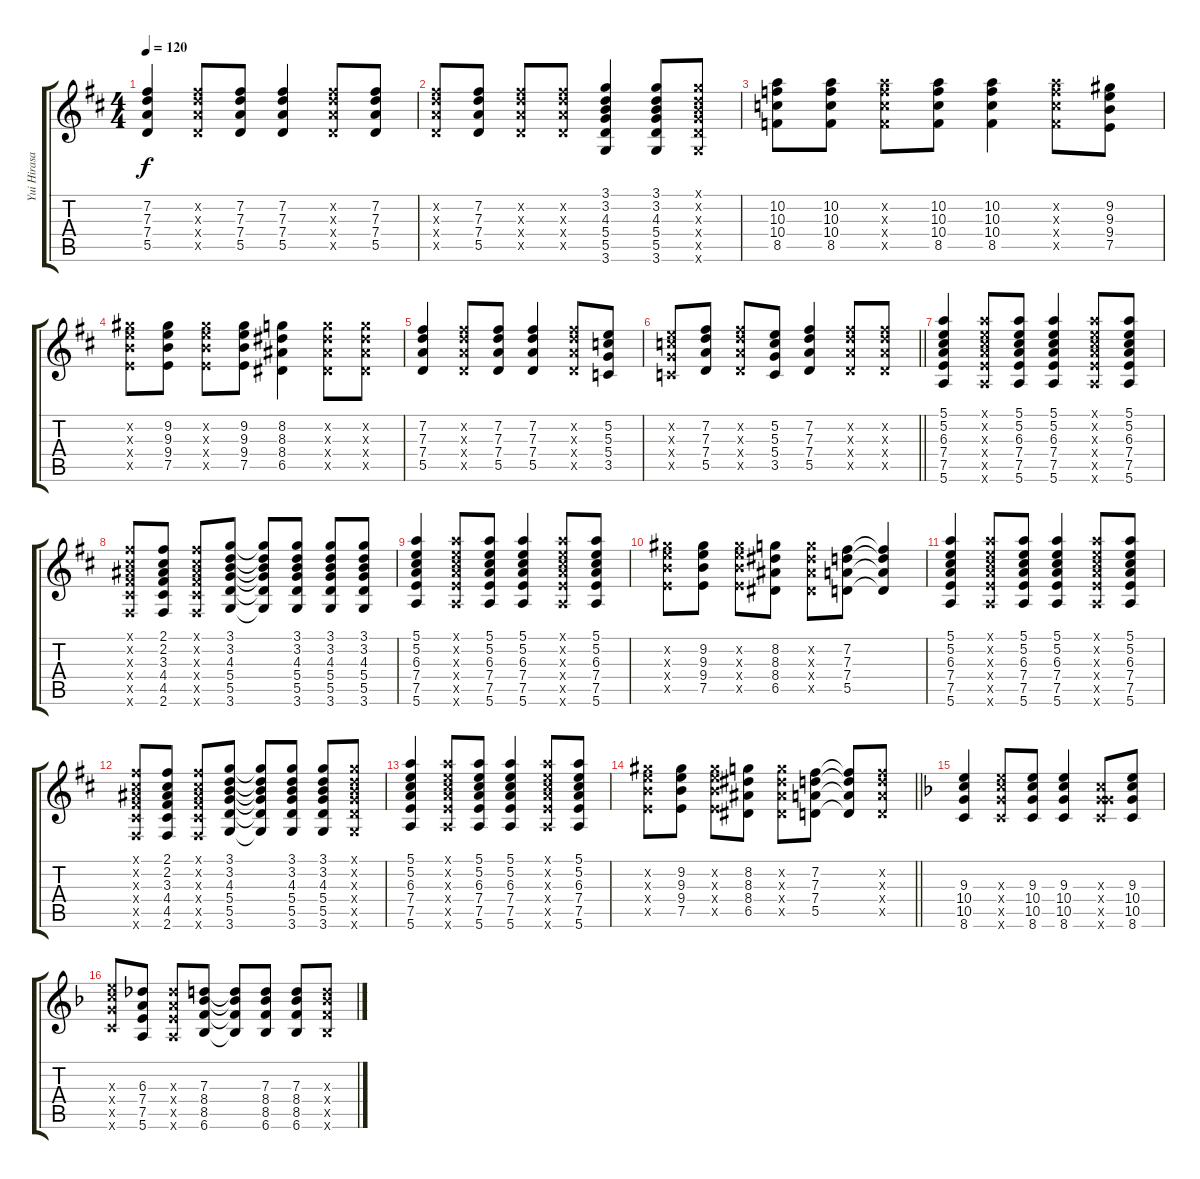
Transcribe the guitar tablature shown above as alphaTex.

\track ("Yui Hirasawa" "Yui Hirasa") {instrument distortionguitar}
\staff {score tabs}
\tuning (E4 B3 G3 D3 A2 E2) {hide}
\ts (4 4)
\tempo 120
\clef g2
\ks d
(7.2 7.3 7.4 5.5).4{dy f} (7.2{x} 7.3{x} 7.4{x} 5.5{x}).8 (7.2 7.3 7.4 5.5).8 (7.2 7.3 7.4 5.5).4 (7.2{x} 7.3{x} 7.4{x} 5.5{x}).8 (7.2 7.3 7.4 5.5).8 |
(7.2{x} 7.3{x} 7.4{x} 5.5{x}).8 (7.2 7.3 7.4 5.5).8 (7.2{x} 7.3{x} 7.4{x} 5.5{x}).8 (7.2{x} 7.3{x} 7.4{x} 5.5{x}).8 (3.1 3.2 4.3 5.4 5.5 3.6).4 (3.1 3.2 4.3 5.4 5.5 3.6).8 (3.1{x} 3.2{x} 4.3{x} 5.4{x} 5.5{x} 3.6{x}).8 |
(10.2 10.3 10.4 8.5).8 (10.2 10.3 10.4 8.5).8 (10.2{x} 10.3{x} 10.4{x} 8.5{x}).8 (10.2 10.3 10.4 8.5).8 (10.2 10.3 10.4 8.5).4 (10.2{x} 10.3{x} 10.4{x} 8.5{x}).8 (9.2 9.3 9.4 7.5).8 |
(9.2{x} 9.3{x} 9.4{x} 7.5{x}).8 (9.2 9.3 9.4 7.5).8 (9.2{x} 9.3{x} 9.4{x} 7.5{x}).8 (9.2 9.3 9.4 7.5).8 (8.2 8.3 8.4 6.5).4 (8.2{x} 8.3{x} 8.4{x} 6.5{x}).8 (8.2{x} 8.3{x} 8.4{x} 6.5{x}).8 |
(7.2 7.3 7.4 5.5).4 (7.2{x} 7.3{x} 7.4{x} 5.5{x}).8 (7.2 7.3 7.4 5.5).8 (7.2 7.3 7.4 5.5).4 (7.2{x} 7.3{x} 7.4{x} 5.5{x}).8 (5.2 5.3 5.4 3.5).8 |
\barLineRight lightlight
(5.2{x} 5.3{x} 5.4{x} 3.5{x}).8 (7.2 7.3 7.4 5.5).8 (7.2{x} 7.3{x} 7.4{x} 5.5{x}).8 (5.2 5.3 5.4 3.5).8 (7.2 7.3 7.4 5.5).4 (7.2{x} 7.3{x} 7.4{x} 5.5{x}).8 (7.2{x} 7.3{x} 7.4{x} 5.5{x}).8 |
(5.1 5.2 6.3 7.4 7.5 5.6).4 (5.1{x} 5.2{x} 6.3{x} 7.4{x} 7.5{x} 5.6{x}).8 (5.1 5.2 6.3 7.4 7.5 5.6).8 (5.1 5.2 6.3 7.4 7.5 5.6).4 (5.1{x} 5.2{x} 6.3{x} 7.4{x} 7.5{x} 5.6{x}).8 (5.1 5.2 6.3 7.4 7.5 5.6).8 |
(2.1{x} 2.2{x} 3.3{x} 4.4{x} 4.5{x} 2.6{x}).8 (2.1 2.2 3.3 4.4 4.5 2.6).8 (2.1{x} 2.2{x} 3.3{x} 4.4{x} 4.5{x} 2.6{x}).8 (3.1 3.2 4.3 5.4 5.5 3.6).8 (3.1{t} 3.2{t} 4.3{t} 5.4{t} 5.5{t} 3.6{t}).8 (3.1 3.2 4.3 5.4 5.5 3.6).8 (3.1 3.2 4.3 5.4 5.5 3.6).8 (3.1 3.2 4.3 5.4 5.5 3.6).8 |
(5.1 5.2 6.3 7.4 7.5 5.6).4 (5.1{x} 5.2{x} 6.3{x} 7.4{x} 7.5{x} 5.6{x}).8 (5.1 5.2 6.3 7.4 7.5 5.6).8 (5.1 5.2 6.3 7.4 7.5 5.6).4 (5.1{x} 5.2{x} 6.3{x} 7.4{x} 7.5{x} 5.6{x}).8 (5.1 5.2 6.3 7.4 7.5 5.6).8 |
(9.2{x} 9.3{x} 9.4{x} 7.5{x}).8 (9.2 9.3 9.4 7.5).8 (9.2{x} 9.3{x} 9.4{x} 7.5{x}).8 (8.2 8.3 8.4 6.5).8 (8.2{x} 8.3{x} 8.4{x} 6.5{x}).8 (7.2 7.3 7.4 5.5).8 (7.2{t} 7.3{t} 7.4{t} 5.5{t}).4 |
(5.1 5.2 6.3 7.4 7.5 5.6).4 (5.1{x} 5.2{x} 6.3{x} 7.4{x} 7.5{x} 5.6{x}).8 (5.1 5.2 6.3 7.4 7.5 5.6).8 (5.1 5.2 6.3 7.4 7.5 5.6).4 (5.1{x} 5.2{x} 6.3{x} 7.4{x} 7.5{x} 5.6{x}).8 (5.1 5.2 6.3 7.4 7.5 5.6).8 |
(2.1{x} 2.2{x} 3.3{x} 4.4{x} 4.5{x} 2.6{x}).8 (2.1 2.2 3.3 4.4 4.5 2.6).8 (2.1{x} 2.2{x} 3.3{x} 4.4{x} 4.5{x} 2.6{x}).8 (3.1 3.2 4.3 5.4 5.5 3.6).8 (3.1{t} 3.2{t} 4.3{t} 5.4{t} 5.5{t} 3.6{t}).8 (3.1 3.2 4.3 5.4 5.5 3.6).8 (3.1 3.2 4.3 5.4 5.5 3.6).8 (3.1{x} 3.2{x} 4.3{x} 5.4{x} 5.5{x} 3.6{x}).8 |
(5.1 5.2 6.3 7.4 7.5 5.6).4 (5.1{x} 5.2{x} 6.3{x} 7.4{x} 7.5{x} 5.6{x}).8 (5.1 5.2 6.3 7.4 7.5 5.6).8 (5.1 5.2 6.3 7.4 7.5 5.6).4 (5.1{x} 5.2{x} 6.3{x} 7.4{x} 7.5{x} 5.6{x}).8 (5.1 5.2 6.3 7.4 7.5 5.6).8 |
\barLineRight lightlight
(9.2{x} 9.3{x} 9.4{x} 7.5{x}).8 (9.2 9.3 9.4 7.5).8 (9.2{x} 9.3{x} 9.4{x} 7.5{x}).8 (8.2 8.3 8.4 6.5).8 (8.2{x} 8.3{x} 8.4{x} 6.5{x}).8 (7.2 7.3 7.4 5.5).8 (7.2{t} 7.3{t} 7.4{t} 5.5{t}).8 (7.2{x} 7.3{x} 7.4{x} 5.5{x}).8 |
\ks f
(9.3 10.4 10.5 8.6).4 (9.3{x} 10.4{x} 10.5{x} 8.6{x}).8 (9.3 10.4 10.5 8.6).8 (9.3 10.4 10.5 8.6).4 (0.3{x} 10.4{x} 10.5{x} 8.6{x}).8 (9.3 10.4 10.5 8.6).8 |
(9.3{x} 10.4{x} 10.5{x} 8.6{x}).8 (6.3 7.4 7.5 5.6).8 (6.3{x} 7.4{x} 7.5{x} 5.6{x}).8 (7.3 8.4 8.5 6.6).8 (7.3{t} 8.4{t} 8.5{t} 6.6{t}).8 (7.3 8.4 8.5 6.6).8 (7.3 8.4 8.5 6.6).8 (7.3{x} 8.4{x} 8.5{x} 6.6{x}).8
